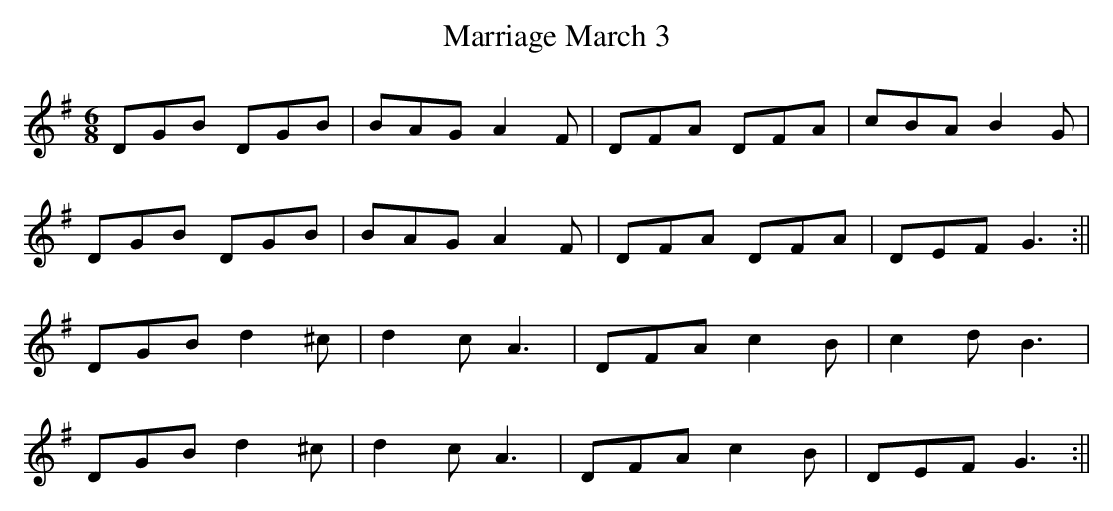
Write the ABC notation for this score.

X:1
T:Marriage March 3
M:6/8
L:1/8
K:G
DGB DGB|BAG A2 F|DFA DFA|cBA B2 G|
DGB DGB|BAG A2 F|DFA DFA|DEF G3:||
DGB d2 ^c|d2 c A3|DFA c2 B|c2 d B3|
DGB d2 ^c|d2 c A3|DFA c2 B|DEF G3:||
